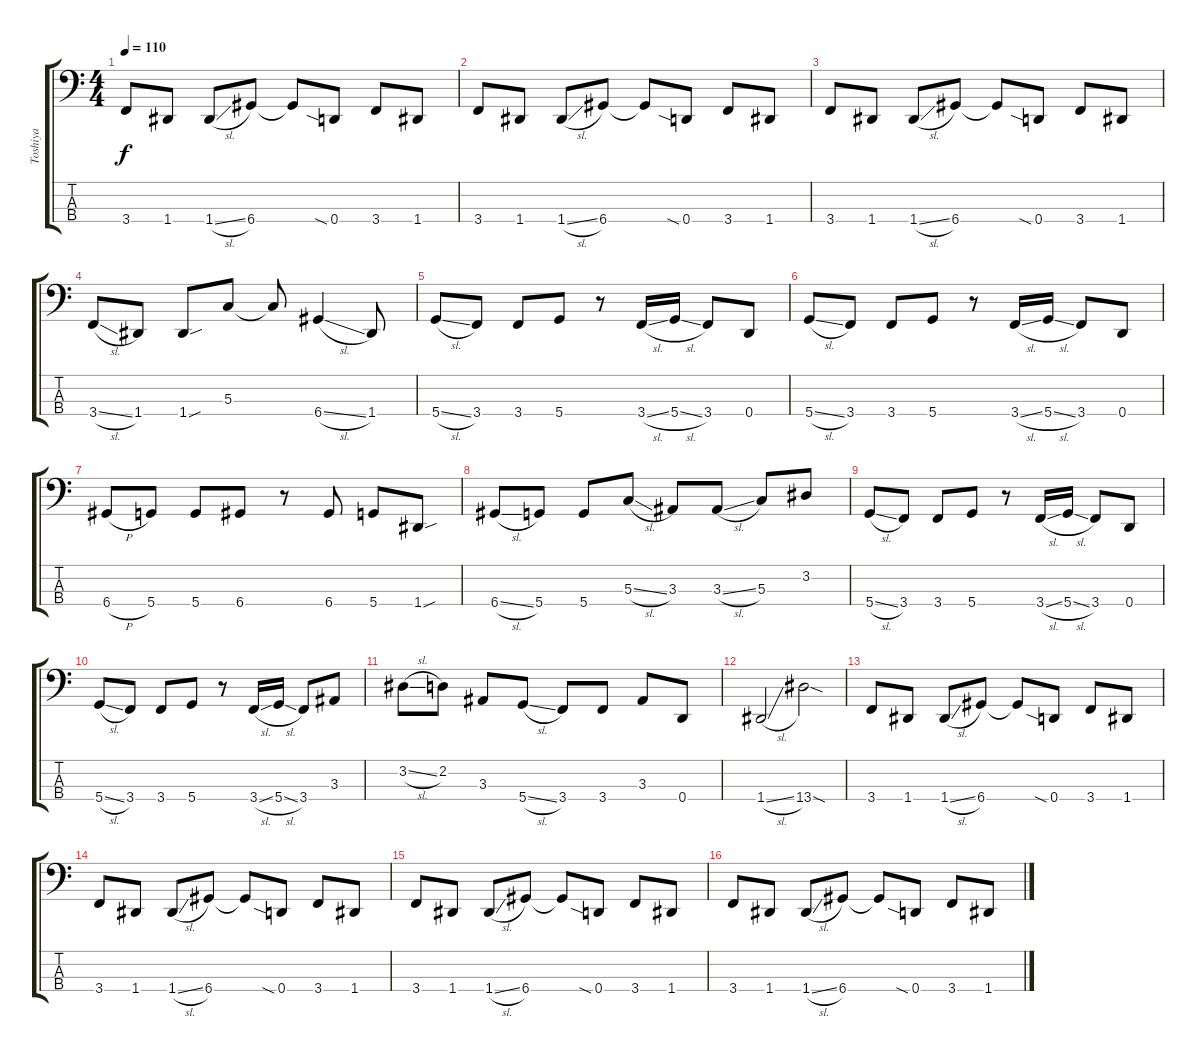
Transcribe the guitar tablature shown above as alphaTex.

\track ("Toshiya" "Toshiya") {instrument electricbassfinger}
\staff {score tabs}
\tuning (F2 C2 G1 D1) {hide}
\ts (4 4)
\tempo 110
\clef f4
\ks c
3.4.8{dy f} 1.4.8 1.4{sl}.8 6.4.8 6.4{t}.8 0.4{sia}.8 3.4.8 1.4.8 |
3.4.8 1.4.8 1.4{sl}.8 6.4.8 6.4{t}.8 0.4{sia}.8 3.4.8 1.4.8 |
3.4.8 1.4.8 1.4{sl}.8 6.4.8 6.4{t}.8 0.4{sia}.8 3.4.8 1.4.8 |
3.4{sl}.8 1.4.8 1.4{sou}.8 5.3.8 5.3{t}.8 6.4{sl}.4 1.4.8 |
5.4{sl}.8 3.4.8 3.4.8 5.4.8 r.8 3.4{sl}.16 5.4{sl}.16 3.4.8 0.4.8 |
5.4{sl}.8 3.4.8 3.4.8 5.4.8 r.8 3.4{sl}.16 5.4{sl}.16 3.4.8 0.4.8 |
6.4{h}.8 5.4.8 5.4.8 6.4.8 r.8 6.4.8 5.4.8 1.4{sou}.8 |
6.4{sl}.8 5.4.8 5.4.8 5.3{sl}.8 3.3.8 3.3{sl}.8 5.3.8 3.2.8 |
5.4{sl}.8 3.4.8 3.4.8 5.4.8 r.8 3.4{sl}.16 5.4{sl}.16 3.4.8 0.4.8 |
5.4{sl}.8 3.4.8 3.4.8 5.4.8 r.8 3.4{sl}.16 5.4{sl}.16 3.4.8 3.3.8 |
3.2{sl}.8 2.2.8 3.3.8 5.4{sl}.8 3.4.8 3.4.8 3.3.8 0.4.8 |
1.4{sl}.2 13.4{sod}.2 |
3.4.8 1.4.8 1.4{sl}.8 6.4.8 6.4{t}.8 0.4{sia}.8 3.4.8 1.4.8 |
3.4.8 1.4.8 1.4{sl}.8 6.4.8 6.4{t}.8 0.4{sia}.8 3.4.8 1.4.8 |
3.4.8 1.4.8 1.4{sl}.8 6.4.8 6.4{t}.8 0.4{sia}.8 3.4.8 1.4.8 |
3.4.8 1.4.8 1.4{sl}.8 6.4.8 6.4{t}.8 0.4{sia}.8 3.4.8 1.4.8
